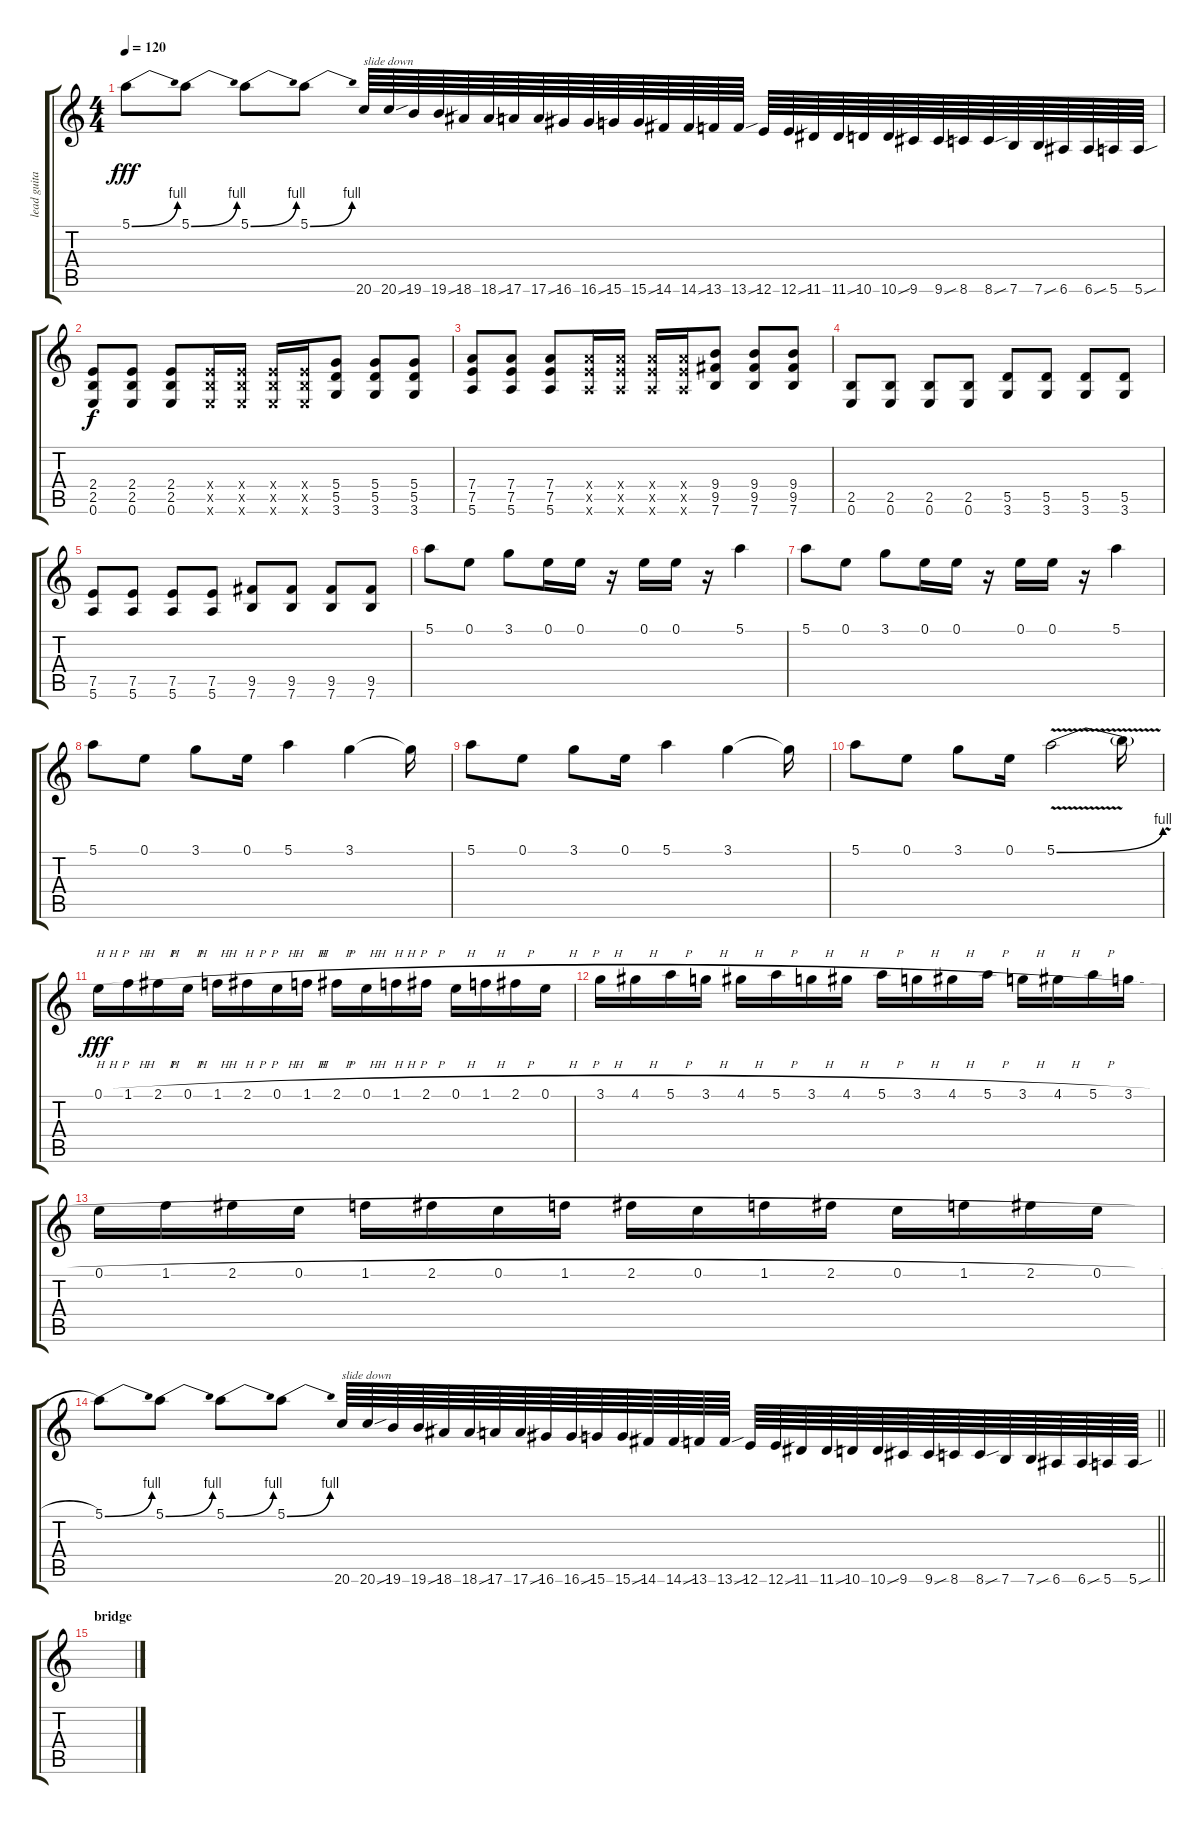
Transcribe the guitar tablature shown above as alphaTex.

\track ("lead guitar" "lead guita") {instrument overdrivenguitar}
\staff {score tabs}
\tuning (E4 B3 G3 D3 A2 E2) {hide}
\ts (4 4)
\tempo 120
\clef g2
\ks c
5.1{be (bend 0 0 60 4)}.8{dy fff} 5.1{be (bend 0 0 60 4)}.8 5.1{be (bend 0 0 60 4)}.8 5.1{be (bend 0 0 60 4)}.8 20.6.64{txt "slide down"} 20.6{sou}.64 19.6.64 19.6{sou}.64 18.6.64 18.6{sou}.64 17.6.64 17.6{sou}.64 16.6.64 16.6{sou}.64 15.6.64 15.6{sou}.64 14.6.64 14.6{sou}.64 13.6.64 13.6{sou}.64 12.6.64 12.6{sou}.64 11.6.64 11.6{sou}.64 10.6.64 10.6{sou}.64 9.6.64 9.6{sou}.64 8.6.64 8.6{sou}.64 7.6.64 7.6{sou}.64 6.6.64 6.6{sou}.64 5.6.64 5.6{sou}.64 |
(2.4 2.5 0.6).8{dy f} (2.4 2.5 0.6).8 (2.4 2.5 0.6).8 (2.4{x} 2.5{x} 0.6{x}).16 (2.4{x} 2.5{x} 0.6{x}).16 (2.4{x} 2.5{x} 0.6{x}).16 (2.4{x} 2.5{x} 0.6{x}).16 (5.4 5.5 3.6).8 (5.4 5.5 3.6).8 (5.4 5.5 3.6).8 |
(7.4 7.5 5.6).8 (7.4 7.5 5.6).8 (7.4 7.5 5.6).8 (7.4{x} 7.5{x} 5.6{x}).16 (7.4{x} 7.5{x} 5.6{x}).16 (7.4{x} 7.5{x} 5.6{x}).16 (7.4{x} 7.5{x} 5.6{x}).16 (9.4 9.5 7.6).8 (9.4 9.5 7.6).8 (9.4 9.5 7.6).8 |
(2.5 0.6).8 (2.5 0.6).8 (2.5 0.6).8 (2.5 0.6).8 (5.5 3.6).8 (5.5 3.6).8 (5.5 3.6).8 (5.5 3.6).8 |
(7.5 5.6).8 (7.5 5.6).8 (7.5 5.6).8 (7.5 5.6).8 (9.5 7.6).8 (9.5 7.6).8 (9.5 7.6).8 (9.5 7.6).8 |
5.1.8 0.1.8 3.1.8 0.1.16 0.1.16 r.16 0.1.16 0.1.16 r.16 5.1.4 |
5.1.8 0.1.8 3.1.8 0.1.16 0.1.16 r.16 0.1.16 0.1.16 r.16 5.1.4 |
5.1.8 0.1.8 3.1.8 0.1.16 5.1.4 3.1.4 3.1{t}.16 |
5.1.8 0.1.8 3.1.8 0.1.16 5.1.4 3.1.4 3.1{t}.16 |
5.1.8 0.1.8 3.1.8 0.1.16 5.1{be (bend 0 0 60 4) v}.2 5.1{v t}.16 |
0.1{h}.16{dy fff} 1.1{h}.16 2.1{h}.16 0.1{h}.16 1.1{h}.16 2.1{h}.16 0.1{h}.16 1.1{h}.16 2.1{h}.16 0.1{h}.16 1.1{h}.16 2.1{h}.16 0.1{h}.16 1.1{h}.16 2.1{h}.16 0.1{h}.16 |
3.1{h}.16 4.1{h}.16 5.1{h}.16 3.1{h}.16 4.1{h}.16 5.1{h}.16 3.1{h}.16 4.1{h}.16 5.1{h}.16 3.1{h}.16 4.1{h}.16 5.1{h}.16 3.1{h}.16 4.1{h}.16 5.1{h}.16 3.1{h}.16 |
0.1{h}.16 1.1{h}.16 2.1{h}.16 0.1{h}.16 1.1{h}.16 2.1{h}.16 0.1{h}.16 1.1{h}.16 2.1{h}.16 0.1{h}.16 1.1{h}.16 2.1{h}.16 0.1{h}.16 1.1{h}.16 2.1{h}.16 0.1{h}.16 |
\barLineRight lightlight
5.1{be (bend 0 0 60 4)}.8 5.1{be (bend 0 0 60 4)}.8 5.1{be (bend 0 0 60 4)}.8 5.1{be (bend 0 0 60 4)}.8 20.6.64{txt "slide down"} 20.6{sou}.64 19.6.64 19.6{sou}.64 18.6.64 18.6{sou}.64 17.6.64 17.6{sou}.64 16.6.64 16.6{sou}.64 15.6.64 15.6{sou}.64 14.6.64 14.6{sou}.64 13.6.64 13.6{sou}.64 12.6.64 12.6{sou}.64 11.6.64 11.6{sou}.64 10.6.64 10.6{sou}.64 9.6.64 9.6{sou}.64 8.6.64 8.6{sou}.64 7.6.64 7.6{sou}.64 6.6.64 6.6{sou}.64 5.6.64 5.6{sou}.64 |
\section ("" "bridge")
